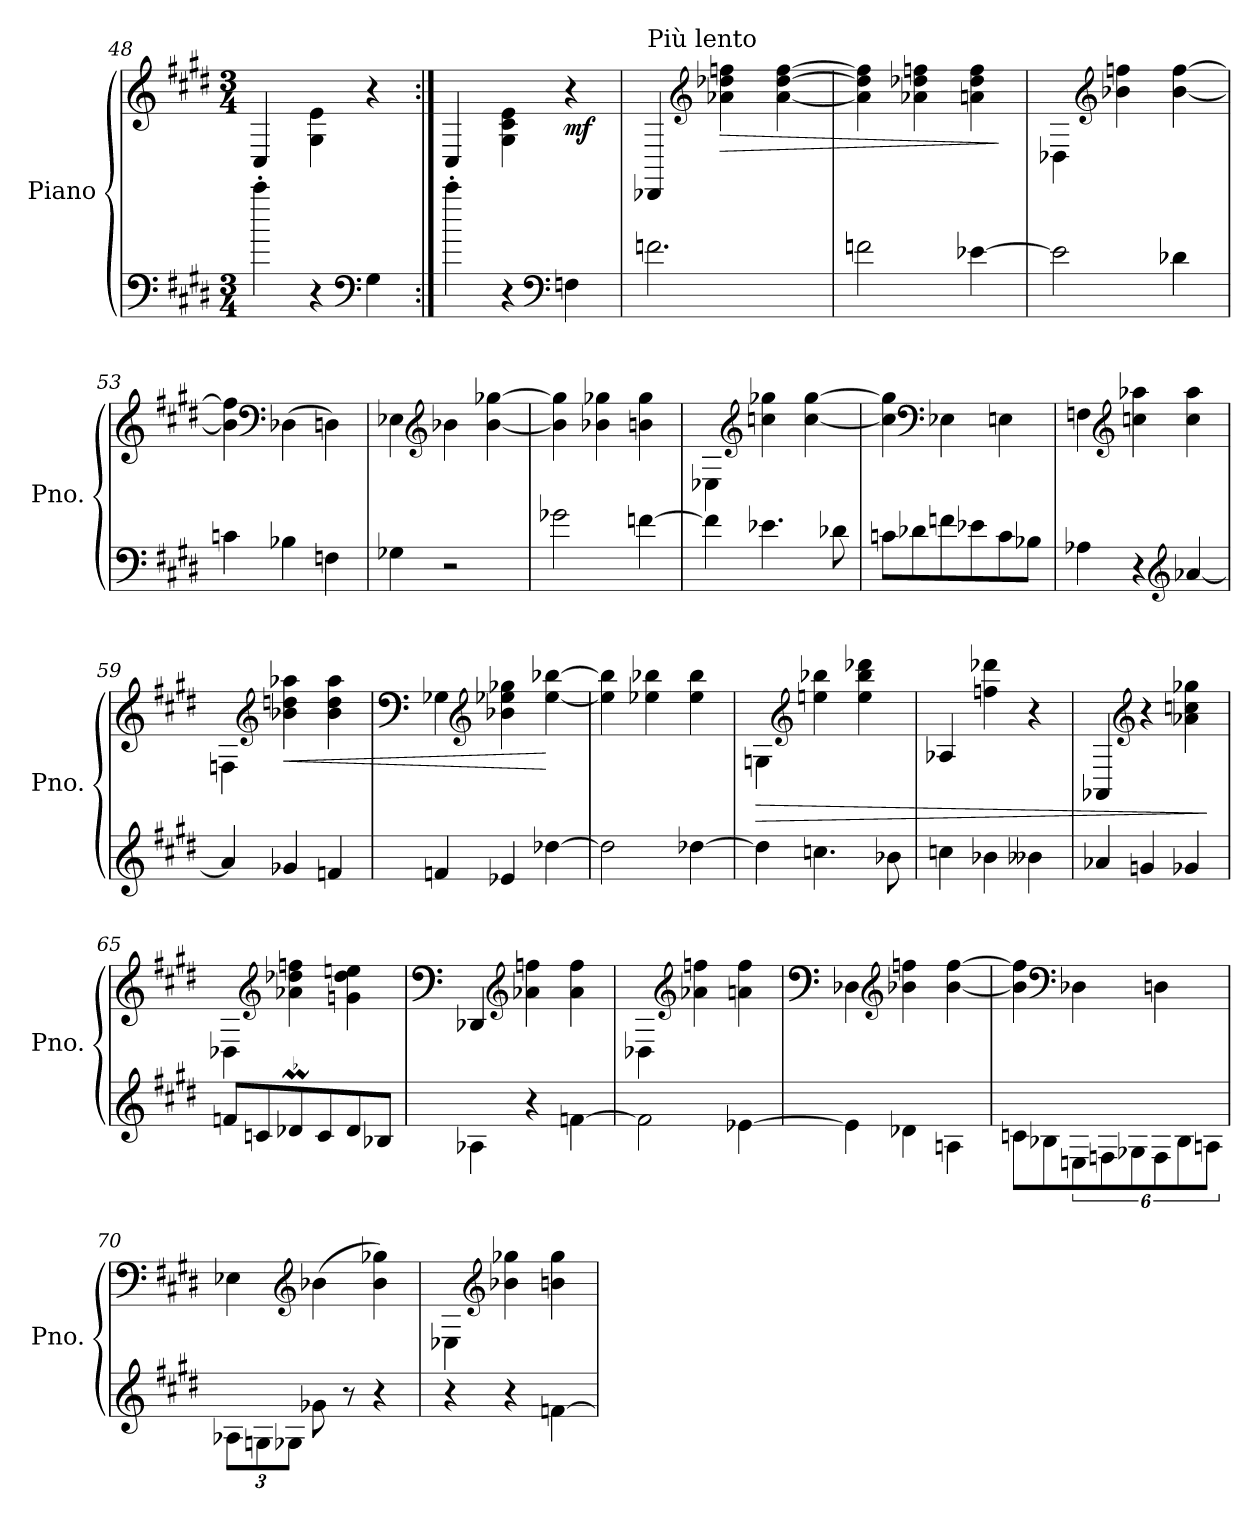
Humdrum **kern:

**kern	**kern	**dynam
*part1	*part1	*part1
*staff2	*staff1	*staff1/2
*I"Piano	*	*
*I'Pno.	*	*
*clefF4	*clefG2	*
*k[f#c#g#d#]	*k[f#c#g#d#]	*
*M3/4	*M3/4	*
=48	=48	=48
4ccc#'\	4C#/	.
4r	4G#\ 4e\	.
*clefF4	*	*
4G#\	4r	.
=49:|!	=49:|!	=49:|!
4ccc#'\	4C#/	.
4r	4G#\ 4c#\ 4e\	.
*clefF4	*	*
!	!	!LO:DY:b
4F\	4r	mf
!!LO:PB:g=z
=50	=50	=50
!	!LO:TX:a:t=Più lento	!
2.f\	4DD-/	.
*	*clefG2	*
!	!	!LO:HP:b
.	4a-\ 4dd-\ 4ff\	>
.	[4a-\ [4dd-\ [4ff\	.
=51	=51	=51
2f\	4a-\] 4dd-\] 4ff\]	.
.	4a-\ 4dd-\ 4ff\	.
[4e-\	4an\ 4dd-\ 4ff\	.
.	.	]
=52	=52	=52
2e-\]	4D-\	.
*	*clefG2	*
.	4b-\ 4ff\	.
4d-\	[4b-\ [4ff\	.
=53	=53	=53
4c\	4b-\] 4ff\]	.
*	*clefF4	*
4B-\	(>4D-\	.
4F\	4Dn\)	.
!!LO:LB:g=z
=54	=54	=54
4G-\	4E-\	.
*	*clefG2	*
2r	4b-\	.
.	[4b-\ [4gg-\	.
=55	=55	=55
2g-\	4b-\] 4gg-\]	.
.	4b-\ 4gg-\	.
[4f\	4bn\ 4gg-\	.
=56	=56	=56
4f\]	4E-\	.
*	*clefG2	*
4.e-\	4cc\ 4gg-\	.
.	[4cc\ [4gg-\	.
8d-\	.	.
=57	=57	=57
8c\L	4cc\] 4gg-\]	.
8d-\	.	.
*	*clefF4	*
8f\	4E-\	.
8e-\	.	.
8c\	4En\	.
8B-\J	.	.
!!LO:LB:g=z
=58	=58	=58
4A-\	4F\	.
*	*clefG2	*
4r	4cc\ 4aa-\	.
*clefG2	*	*
[4a-/	4cc\ 4aa-\	.
=59	=59	=59
4a-/]	4F\	.
*	*clefG2	*
!	!	!LO:HP:b
4g-/	4b-\ 4ddn\ 4aa-\	<
4f/	4b-\ 4dd\ 4aa-\	.
=60	=60	=60
*	*clefF4	*
4f/	4G-\	.
*	*clefG2	*
4e-/	4b-\ 4ee-\ 4gg-\	.
[4dd-\	[4ee-\ [4bb-\	[
=61	=61	=61
2dd-\]	4ee-\] 4bb-\]	.
.	4ee-\ 4bb-\	.
[4dd-\	4ee-\ 4bb-\	.
=62	=62	=62
!	!	!LO:HP:b
4dd-\]	4Gn\	>
*	*clefG2	*
4.cc\	4een\ 4bb-\	.
.	4ee\ 4bb-\ 4ddd-\	.
8b-\	.	.
!!LO:LB:g=z
=63	=63	=63
4cc\	4A-/	.
4b-\	4ff\ 4ddd-\	.
4b--X\	4r	.
=64	=64	=64
4a-/	4AA-/	.
*	*clefG2	*
4gn/	4r	.
4g-X/	4a-\ 4cc\ 4gg-\	.
.	.	]
=65	=65	=65
8f/L	4D-\	.
8c/	.	.
*	*clefG2	*
8d-M/	4a-\ 4dd-\ 4ff\	.
8c/	.	.
8d-/	4gn\ 4dd-\ 4een\	.
8B-/J	.	.
!!LO:PB:g=z
=66	=66	=66
*	*clefF4	*
4A-\	4DD-/	.
*	*clefG2	*
4r	4a-\ 4ff\	.
[4f\	4a-\ 4ff\	.
=67	=67	=67
2f\]	4D-\	.
*	*clefG2	*
.	4a-\ 4ff\	.
[4e-\	4an\ 4ff\	.
=68	=68	=68
*	*clefF4	*
4e-\]	4D-\	.
*	*clefG2	*
4d-\	4b-\ 4ff\	.
4An\	[4b-\ [4ff\	.
=69	=69	=69
8c\L	4b-\] 4ff\]	.
8B-\	.	.
*	*clefF4	*
12En\	4D-\	.
12F\	.	.
12G-\	.	.
12F\	4Dn\	.
12B-\	.	.
12An\J	.	.
!!LO:LB:g=z
=70	=70	=70
*Xbrackettup	*	*
12A-X\L	4E-\	.
12Gn\	.	.
12G-X\J	.	.
*	*clefG2	*
8g-\	(>4b-\	.
8r	.	.
4r	4b-\ 4gg-\)	.
=71	=71	=71
4r	4E-\	.
*	*clefG2	*
4r	4b-\ 4gg-\	.
[4f\	4bn\ 4gg-\	.
=	=	=
*-	*-	*-
